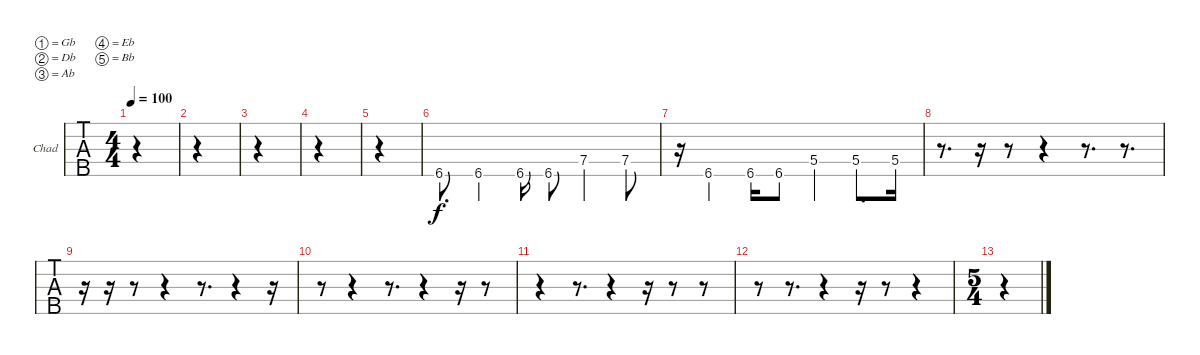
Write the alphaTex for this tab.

\defaultSystemsLayout 4
\bracketExtendMode groupsimilarinstruments
\firstSystemTrackNameOrientation horizontal
\otherSystemsTrackNameOrientation horizontal
\track ("Chad" "Chad") {solo instrument electricbassfinger}
\staff {tabs}
\tuning (Gb2 Db2 Ab1 Eb1 Bb0)
\ts (4 4)
\tempo 100
\clef f4
\ks c
|
|
|
|
|
\clef neutral
6.5.8{d} 6.5.4 6.5.16 6.5.8 7.4.4 7.4.8 |
r.16 6.5.4 6.5.16 6.5.8 5.4.4 5.4.8{d} 5.4.16 |
r.8{d} r.16 r.8 r.4 r.8{d} r.8{d} |
r.16 r.16 r.8 r.4 r.8{d} r.4 r.16 |
r.8 r.4 r.8{d} r.4 r.16 r.8 |
r.4 r.8{d} r.4 r.16 r.8 r.8 |
r.8 r.8{d} r.4 r.16 r.8 r.4 |
\ts (5 4)
\clef f4
